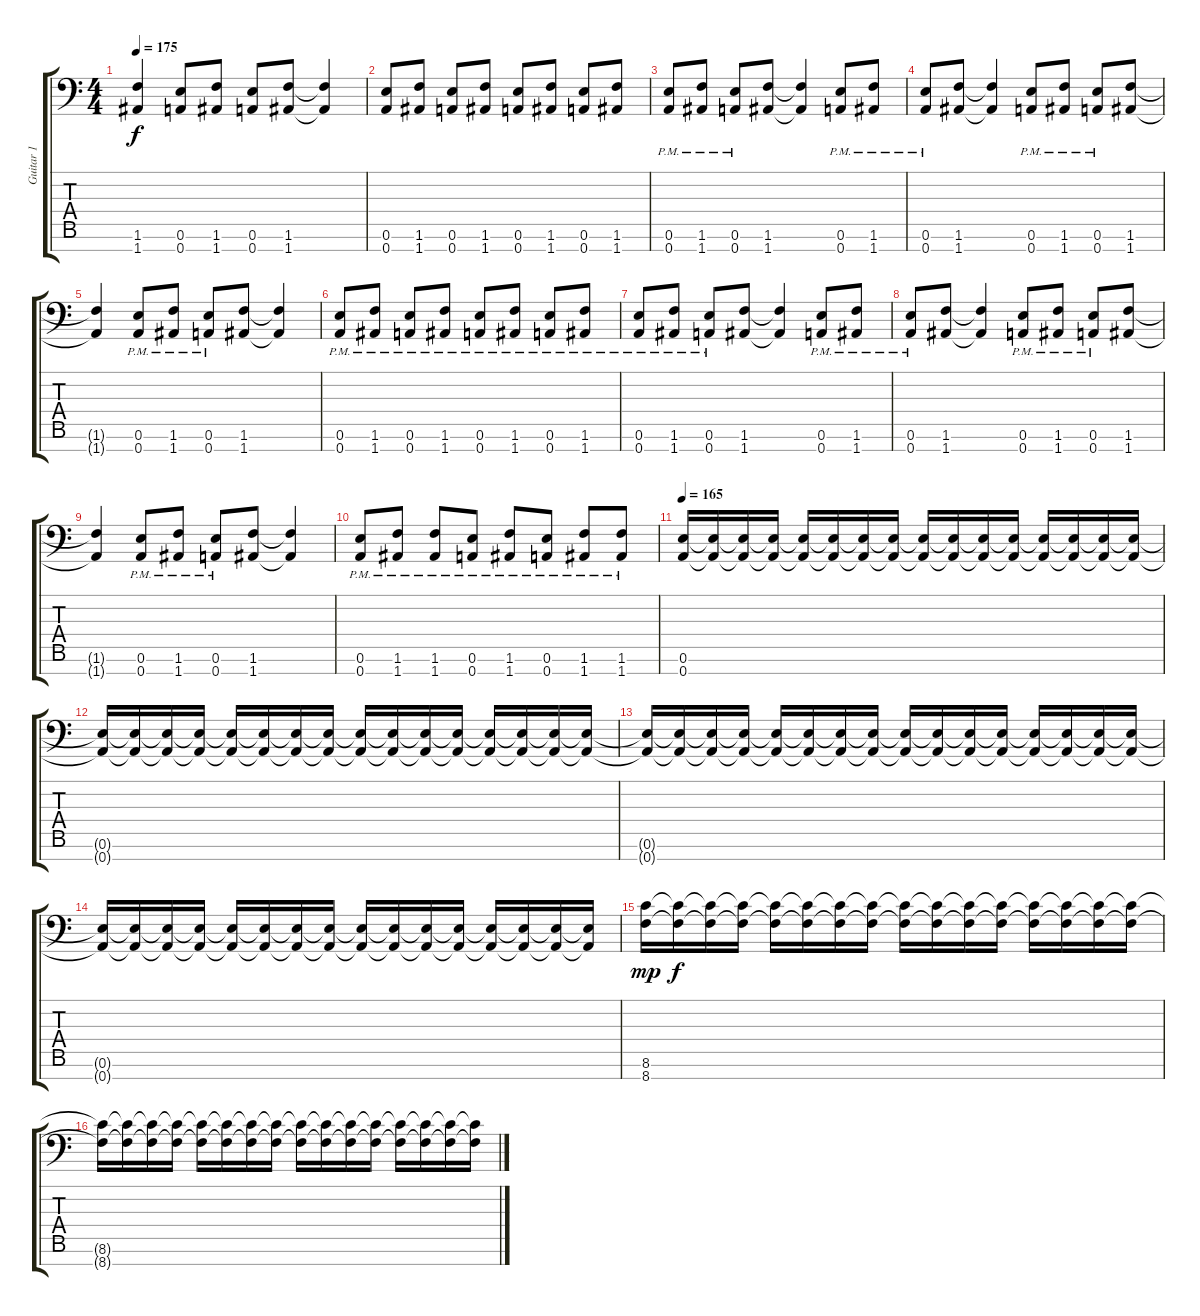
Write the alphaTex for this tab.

\track ("Guitar 1" "Guitar 1") {instrument distortionguitar}
\staff {score tabs}
\tuning (E4 B3 G3 D3 A2 E2 A1) {hide}
\ts (4 4)
\tempo 175
\clef f4
\ks c
(1.6{t} 1.7{t}).4{dy f} (0.6 0.7).8 (1.6 1.7).8 (0.6 0.7).8 (1.6 1.7).8 (1.6{t} 1.7{t}).4 |
(0.6 0.7).8 (1.6 1.7).8 (0.6 0.7).8 (1.6 1.7).8 (0.6 0.7).8 (1.6 1.7).8 (0.6 0.7).8 (1.6 1.7).8 |
(0.6{pm} 0.7{pm}).8 (1.6{pm} 1.7{pm}).8 (0.6{pm} 0.7{pm}).8 (1.6 1.7).8 (1.6{t} 1.7{t}).4 (0.6{pm} 0.7{pm}).8 (1.6{pm} 1.7{pm}).8 |
(0.6{pm} 0.7{pm}).8 (1.6 1.7).8 (1.6{t} 1.7{t}).4 (0.6{pm} 0.7{pm}).8 (1.6{pm} 1.7{pm}).8 (0.6{pm} 0.7{pm}).8 (1.6 1.7).8 |
(1.6{t} 1.7{t}).4 (0.6{pm} 0.7{pm}).8 (1.6{pm} 1.7{pm}).8 (0.6{pm} 0.7{pm}).8 (1.6 1.7).8 (1.6{t} 1.7{t}).4 |
(0.6{pm} 0.7{pm}).8 (1.6{pm} 1.7{pm}).8 (0.6{pm} 0.7{pm}).8 (1.6{pm} 1.7{pm}).8 (0.6{pm} 0.7{pm}).8 (1.6{pm} 1.7{pm}).8 (0.6{pm} 0.7{pm}).8 (1.6{pm} 1.7{pm}).8 |
(0.6{pm} 0.7{pm}).8 (1.6{pm} 1.7{pm}).8 (0.6{pm} 0.7{pm}).8 (1.6 1.7).8 (1.6{t} 1.7{t}).4 (0.6{pm} 0.7{pm}).8 (1.6{pm} 1.7{pm}).8 |
(0.6{pm} 0.7{pm}).8 (1.6 1.7).8 (1.6{t} 1.7{t}).4 (0.6{pm} 0.7{pm}).8 (1.6{pm} 1.7{pm}).8 (0.6{pm} 0.7{pm}).8 (1.6 1.7).8 |
(1.6{t} 1.7{t}).4 (0.6{pm} 0.7{pm}).8 (1.6{pm} 1.7{pm}).8 (0.6{pm} 0.7{pm}).8 (1.6 1.7).8 (1.6{t} 1.7{t}).4 |
(0.6{pm} 0.7{pm}).8 (1.6{pm} 1.7{pm}).8 (1.6{pm} 1.7{pm}).8 (0.6{pm} 0.7{pm}).8 (1.6{pm} 1.7{pm}).8 (0.6{pm} 0.7{pm}).8 (1.6{pm} 1.7{pm}).8 (1.6{pm} 1.7{pm}).8 |
\tempo 165
(0.6 0.7).16{balance 8} (0.6{t} 0.7{t}).16{volume 11} (0.6{t} 0.7{t}).16{volume 13} (0.6{t} 0.7{t}).16{volume 11} (0.6{t} 0.7{t}).16{volume 13} (0.6{t} 0.7{t}).16{volume 11} (0.6{t} 0.7{t}).16{volume 13} (0.6{t} 0.7{t}).16{volume 11} (0.6{t} 0.7{t}).16{volume 13} (0.6{t} 0.7{t}).16{volume 11} (0.6{t} 0.7{t}).16{volume 13} (0.6{t} 0.7{t}).16{volume 11} (0.6{t} 0.7{t}).16{volume 13} (0.6{t} 0.7{t}).16{volume 11} (0.6{t} 0.7{t}).16{volume 13} (0.6{t} 0.7{t}).16{volume 11} |
(0.6{t} 0.7{t}).16{volume 13} (0.6{t} 0.7{t}).16{volume 11} (0.6{t} 0.7{t}).16{volume 13} (0.6{t} 0.7{t}).16{volume 11} (0.6{t} 0.7{t}).16{volume 13} (0.6{t} 0.7{t}).16{volume 11} (0.6{t} 0.7{t}).16{volume 13} (0.6{t} 0.7{t}).16{volume 11} (0.6{t} 0.7{t}).16{volume 13} (0.6{t} 0.7{t}).16{volume 11} (0.6{t} 0.7{t}).16{volume 13} (0.6{t} 0.7{t}).16{volume 11} (0.6{t} 0.7{t}).16{volume 13} (0.6{t} 0.7{t}).16{volume 11} (0.6{t} 0.7{t}).16{volume 13} (0.6{t} 0.7{t}).16{volume 11} |
(0.6{t} 0.7{t}).16{volume 13} (0.6{t} 0.7{t}).16{volume 11} (0.6{t} 0.7{t}).16{volume 13} (0.6{t} 0.7{t}).16{volume 11} (0.6{t} 0.7{t}).16{volume 13} (0.6{t} 0.7{t}).16{volume 11} (0.6{t} 0.7{t}).16{volume 13} (0.6{t} 0.7{t}).16{volume 11} (0.6{t} 0.7{t}).16{volume 13} (0.6{t} 0.7{t}).16{volume 11} (0.6{t} 0.7{t}).16{volume 13} (0.6{t} 0.7{t}).16{volume 11} (0.6{t} 0.7{t}).16{volume 13} (0.6{t} 0.7{t}).16{volume 11} (0.6{t} 0.7{t}).16{volume 13} (0.6{t} 0.7{t}).16{volume 11} |
(0.6{t} 0.7{t}).16{volume 13} (0.6{t} 0.7{t}).16{volume 11} (0.6{t} 0.7{t}).16{volume 13} (0.6{t} 0.7{t}).16{volume 11} (0.6{t} 0.7{t}).16{volume 13} (0.6{t} 0.7{t}).16{volume 11} (0.6{t} 0.7{t}).16{volume 13} (0.6{t} 0.7{t}).16{volume 11} (0.6{t} 0.7{t}).16{volume 13} (0.6{t} 0.7{t}).16{volume 11} (0.6{t} 0.7{t}).16{volume 13} (0.6{t} 0.7{t}).16{volume 11} (0.6{t} 0.7{t}).16{volume 13} (0.6{t} 0.7{t}).16{volume 11} (0.6{t} 0.7{t}).16{volume 13} (0.6{t} 0.7{t}).16{volume 11} |
(8.6 8.7).16{dy mp volume 13} (8.6{t} 8.7{t}).16{dy f volume 11} (8.6{t} 8.7{t}).16{volume 13} (8.6{t} 8.7{t}).16{volume 11} (8.6{t} 8.7{t}).16{volume 13} (8.6{t} 8.7{t}).16{volume 11} (8.6{t} 8.7{t}).16{volume 13} (8.6{t} 8.7{t}).16{volume 11} (8.6{t} 8.7{t}).16{volume 13} (8.6{t} 8.7{t}).16{volume 11} (8.6{t} 8.7{t}).16{volume 13} (8.6{t} 8.7{t}).16{volume 11} (8.6{t} 8.7{t}).16{volume 13} (8.6{t} 8.7{t}).16{volume 11} (8.6{t} 8.7{t}).16{volume 13} (8.6{t} 8.7{t}).16{volume 11} |
(8.6{t} 8.7{t}).16{volume 13} (8.6{t} 8.7{t}).16{volume 11} (8.6{t} 8.7{t}).16{volume 13} (8.6{t} 8.7{t}).16{volume 11} (8.6{t} 8.7{t}).16{volume 13} (8.6{t} 8.7{t}).16{volume 11} (8.6{t} 8.7{t}).16{volume 13} (8.6{t} 8.7{t}).16{volume 11} (8.6{t} 8.7{t}).16{volume 13} (8.6{t} 8.7{t}).16{volume 11} (8.6{t} 8.7{t}).16{volume 13} (8.6{t} 8.7{t}).16{volume 11} (8.6{t} 8.7{t}).16{volume 13} (8.6{t} 8.7{t}).16{volume 11} (8.6{t} 8.7{t}).16{volume 13} (8.6{t} 8.7{t}).16{volume 11}
